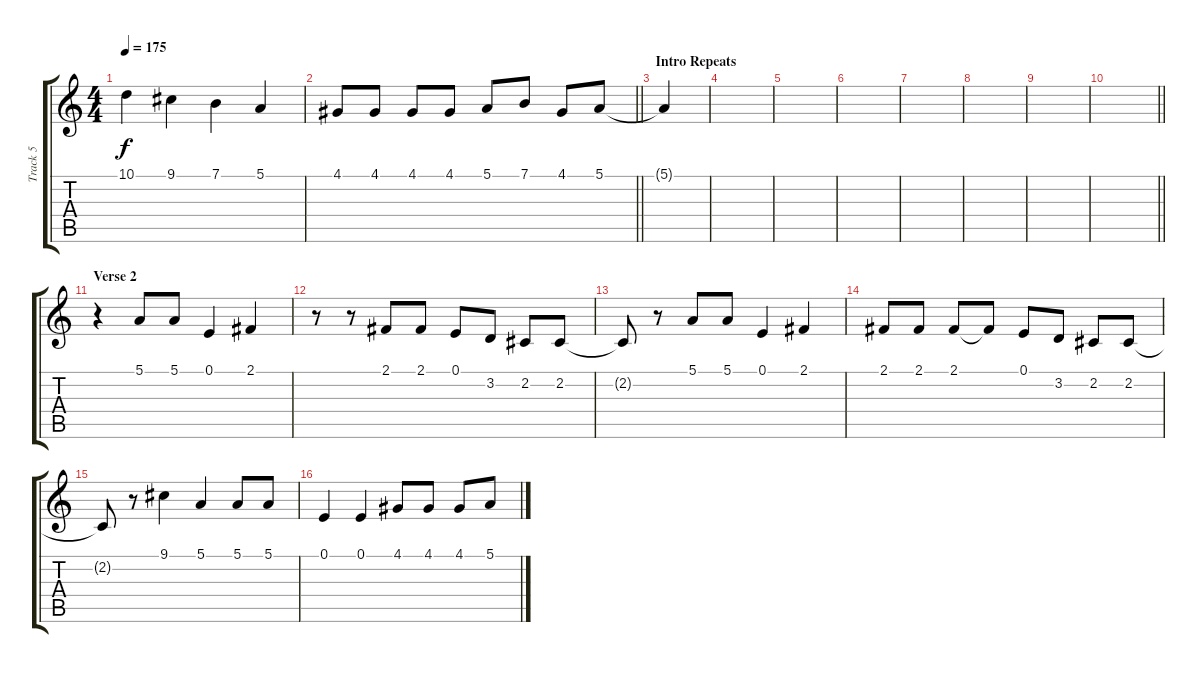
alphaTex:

\track ("Track 5" "Track 5") {instrument lead2sawtooth}
\staff {score tabs}
\tuning (E4 B3 G3 D3 A2 E2) {hide}
\ts (4 4)
\tempo 175
\clef g2
\ks c
10.1.4{dy f} 9.1.4 7.1.4 5.1.4 |
\barLineRight lightlight
4.1.8 4.1.8 4.1.8 4.1.8 5.1.8 7.1.8 4.1.8 5.1.8 |
\section ("" "Intro Repeats")
5.1{t}.4 |
|
|
|
|
|
|
\barLineRight lightlight
|
\section ("" "Verse 2")
r.4 5.1.8 5.1.8 0.1.4 2.1.4 |
r.8 r.8 2.1.8 2.1.8 0.1.8 3.2.8 2.2.8 2.2.8 |
2.2{t}.8 r.8 5.1.8 5.1.8 0.1.4 2.1.4 |
2.1.8 2.1.8 2.1.8 2.1{t}.8 0.1.8 3.2.8 2.2.8 2.2.8 |
2.2{t}.8 r.8 9.1.4 5.1.4 5.1.8 5.1.8 |
0.1.4 0.1.4 4.1.8 4.1.8 4.1.8 5.1.8
